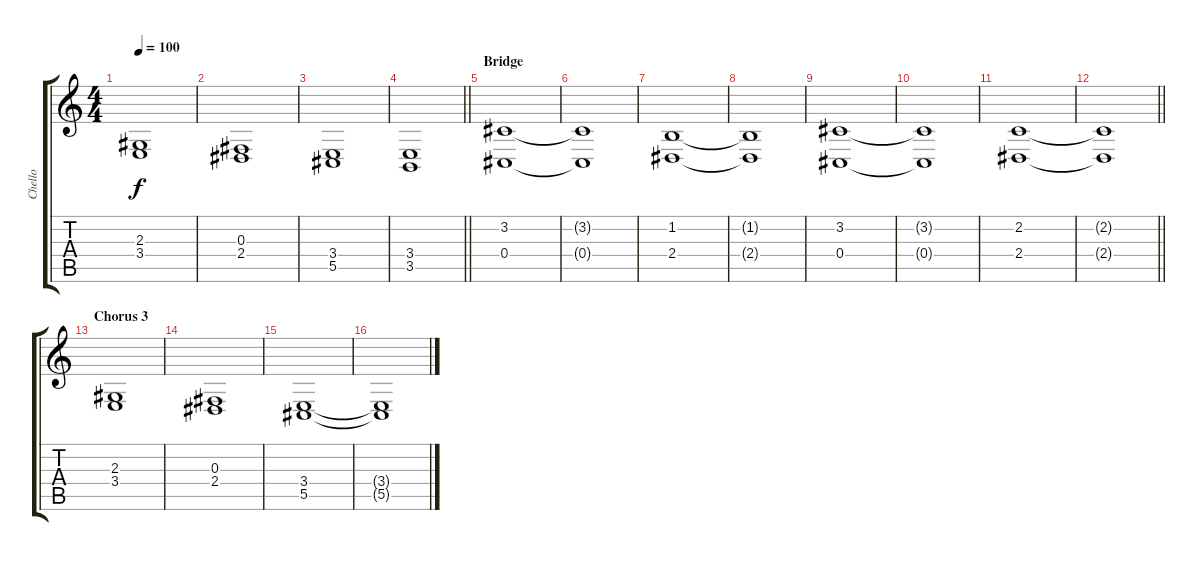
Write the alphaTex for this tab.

\track ("Chello" "Chello") {instrument cello}
\staff {score tabs}
\tuning (Eb4 Bb3 Gb3 Db3 Ab2 Eb2) {hide}
\ts (4 4)
\tempo 100
\clef g2
\ks c
(2.3 3.4).1{dy f} |
(0.3 2.4).1 |
(3.4 5.5).1 |
\barLineRight lightlight
(3.4 3.5).1 |
\section ("" "Bridge")
(3.2 0.4).1 |
(3.2{t} 0.4{t}).1 |
(1.2 2.4).1 |
(1.2{t} 2.4{t}).1 |
(3.2 0.4).1 |
(3.2{t} 0.4{t}).1 |
(2.2 2.4).1 |
\barLineRight lightlight
(2.2{t} 2.4{t}).1 |
\section ("" "Chorus 3")
(2.3 3.4).1 |
(0.3 2.4).1 |
(3.4 5.5).1 |
(3.4{t} 5.5{t}).1
